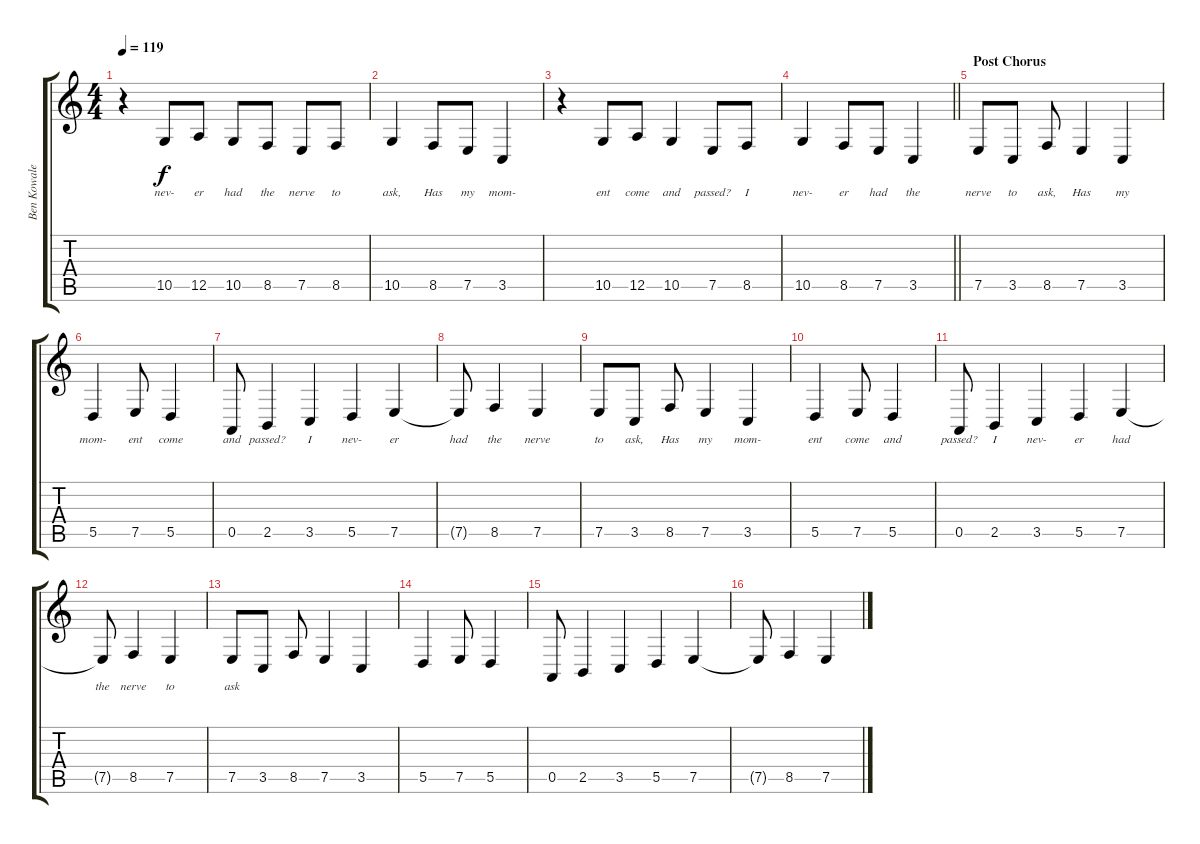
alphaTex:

\track ("Ben Kowalewicz (Lead Vocals)" "Ben Kowale") {instrument violin}
\staff {score tabs}
\tuning (E4 B3 G3 D3 A2 D2) {hide}
\ts (4 4)
\tempo 119
\clef g2
\ks c
r.4{dy f} 10.5.8{lyrics (0 "nev-") lyrics (1 "") lyrics (2 "") lyrics (3 "") lyrics (4 "")} 12.5.8{lyrics (0 "er") lyrics (1 "") lyrics (2 "") lyrics (3 "") lyrics (4 "")} 10.5.8{lyrics (0 "had") lyrics (1 "") lyrics (2 "") lyrics (3 "") lyrics (4 "")} 8.5.8{lyrics (0 "the") lyrics (1 "") lyrics (2 "") lyrics (3 "") lyrics (4 "")} 7.5.8{lyrics (0 "nerve") lyrics (1 "") lyrics (2 "") lyrics (3 "") lyrics (4 "")} 8.5.8{lyrics (0 "to") lyrics (1 "") lyrics (2 "") lyrics (3 "") lyrics (4 "")} |
10.5.4{lyrics (0 "ask,") lyrics (1 "") lyrics (2 "") lyrics (3 "") lyrics (4 "")} 8.5.8{lyrics (0 "Has") lyrics (1 "") lyrics (2 "") lyrics (3 "") lyrics (4 "")} 7.5.8{lyrics (0 "my") lyrics (1 "") lyrics (2 "") lyrics (3 "") lyrics (4 "")} 3.5.4{lyrics (0 "mom-") lyrics (1 "") lyrics (2 "") lyrics (3 "") lyrics (4 "")} |
r.4 10.5.8{lyrics (0 "ent") lyrics (1 "") lyrics (2 "") lyrics (3 "") lyrics (4 "")} 12.5.8{lyrics (0 "come") lyrics (1 "") lyrics (2 "") lyrics (3 "") lyrics (4 "")} 10.5.4{lyrics (0 "and") lyrics (1 "") lyrics (2 "") lyrics (3 "") lyrics (4 "")} 7.5.8{lyrics (0 "passed?") lyrics (1 "") lyrics (2 "") lyrics (3 "") lyrics (4 "")} 8.5.8{lyrics (0 "I") lyrics (1 "") lyrics (2 "") lyrics (3 "") lyrics (4 "")} |
\barLineRight lightlight
10.5.4{lyrics (0 "nev-") lyrics (1 "") lyrics (2 "") lyrics (3 "") lyrics (4 "")} 8.5.8{lyrics (0 "er") lyrics (1 "") lyrics (2 "") lyrics (3 "") lyrics (4 "")} 7.5.8{lyrics (0 "had") lyrics (1 "") lyrics (2 "") lyrics (3 "") lyrics (4 "")} 3.5.4{lyrics (0 "the") lyrics (1 "") lyrics (2 "") lyrics (3 "") lyrics (4 "")} |
\section ("" "Post Chorus")
7.5.8{lyrics (0 "nerve") lyrics (1 "") lyrics (2 "") lyrics (3 "") lyrics (4 "") volume 14} 3.5.8{lyrics (0 "to") lyrics (1 "") lyrics (2 "") lyrics (3 "") lyrics (4 "")} 8.5.8{lyrics (0 "ask,") lyrics (1 "") lyrics (2 "") lyrics (3 "") lyrics (4 "")} 7.5.4{lyrics (0 "Has") lyrics (1 "") lyrics (2 "") lyrics (3 "") lyrics (4 "")} 3.5.4{lyrics (0 "my") lyrics (1 "") lyrics (2 "") lyrics (3 "") lyrics (4 "")} |
5.5.4{lyrics (0 "mom-") lyrics (1 "") lyrics (2 "") lyrics (3 "") lyrics (4 "")} 7.5.8{lyrics (0 "ent") lyrics (1 "") lyrics (2 "") lyrics (3 "") lyrics (4 "")} 5.5.4{lyrics (0 "come") lyrics (1 "") lyrics (2 "") lyrics (3 "") lyrics (4 "")} |
0.5.8{lyrics (0 "and") lyrics (1 "") lyrics (2 "") lyrics (3 "") lyrics (4 "")} 2.5.4{lyrics (0 "passed?") lyrics (1 "") lyrics (2 "") lyrics (3 "") lyrics (4 "")} 3.5.4{lyrics (0 "I") lyrics (1 "") lyrics (2 "") lyrics (3 "") lyrics (4 "")} 5.5.4{lyrics (0 "nev-") lyrics (1 "") lyrics (2 "") lyrics (3 "") lyrics (4 "")} 7.5.4{lyrics (0 "er") lyrics (1 "") lyrics (2 "") lyrics (3 "") lyrics (4 "")} |
7.5{t}.8{lyrics (0 "had") lyrics (1 "") lyrics (2 "") lyrics (3 "") lyrics (4 "")} 8.5.4{lyrics (0 "the") lyrics (1 "") lyrics (2 "") lyrics (3 "") lyrics (4 "")} 7.5.4{lyrics (0 "nerve") lyrics (1 "") lyrics (2 "") lyrics (3 "") lyrics (4 "")} |
7.5.8{lyrics (0 "to") lyrics (1 "") lyrics (2 "") lyrics (3 "") lyrics (4 "")} 3.5.8{lyrics (0 "ask,") lyrics (1 "") lyrics (2 "") lyrics (3 "") lyrics (4 "")} 8.5.8{lyrics (0 "Has") lyrics (1 "") lyrics (2 "") lyrics (3 "") lyrics (4 "")} 7.5.4{lyrics (0 "my") lyrics (1 "") lyrics (2 "") lyrics (3 "") lyrics (4 "")} 3.5.4{lyrics (0 "mom-") lyrics (1 "") lyrics (2 "") lyrics (3 "") lyrics (4 "")} |
5.5.4{lyrics (0 "ent") lyrics (1 "") lyrics (2 "") lyrics (3 "") lyrics (4 "")} 7.5.8{lyrics (0 "come") lyrics (1 "") lyrics (2 "") lyrics (3 "") lyrics (4 "")} 5.5.4{lyrics (0 "and") lyrics (1 "") lyrics (2 "") lyrics (3 "") lyrics (4 "")} |
0.5.8{lyrics (0 "passed?") lyrics (1 "") lyrics (2 "") lyrics (3 "") lyrics (4 "")} 2.5.4{lyrics (0 "I") lyrics (1 "") lyrics (2 "") lyrics (3 "") lyrics (4 "")} 3.5.4{lyrics (0 "nev-") lyrics (1 "") lyrics (2 "") lyrics (3 "") lyrics (4 "")} 5.5.4{lyrics (0 "er") lyrics (1 "") lyrics (2 "") lyrics (3 "") lyrics (4 "")} 7.5.4{lyrics (0 "had") lyrics (1 "") lyrics (2 "") lyrics (3 "") lyrics (4 "")} |
7.5{t}.8{lyrics (0 "the") lyrics (1 "") lyrics (2 "") lyrics (3 "") lyrics (4 "")} 8.5.4{lyrics (0 "nerve") lyrics (1 "") lyrics (2 "") lyrics (3 "") lyrics (4 "")} 7.5.4{lyrics (0 "to") lyrics (1 "") lyrics (2 "") lyrics (3 "") lyrics (4 "")} |
7.5.8{lyrics (0 "ask") lyrics (1 "") lyrics (2 "") lyrics (3 "") lyrics (4 "")} 3.5.8 8.5.8 7.5.4 3.5.4 |
5.5.4 7.5.8 5.5.4 |
0.5.8 2.5.4 3.5.4 5.5.4 7.5.4 |
7.5{t}.8 8.5.4 7.5.4
